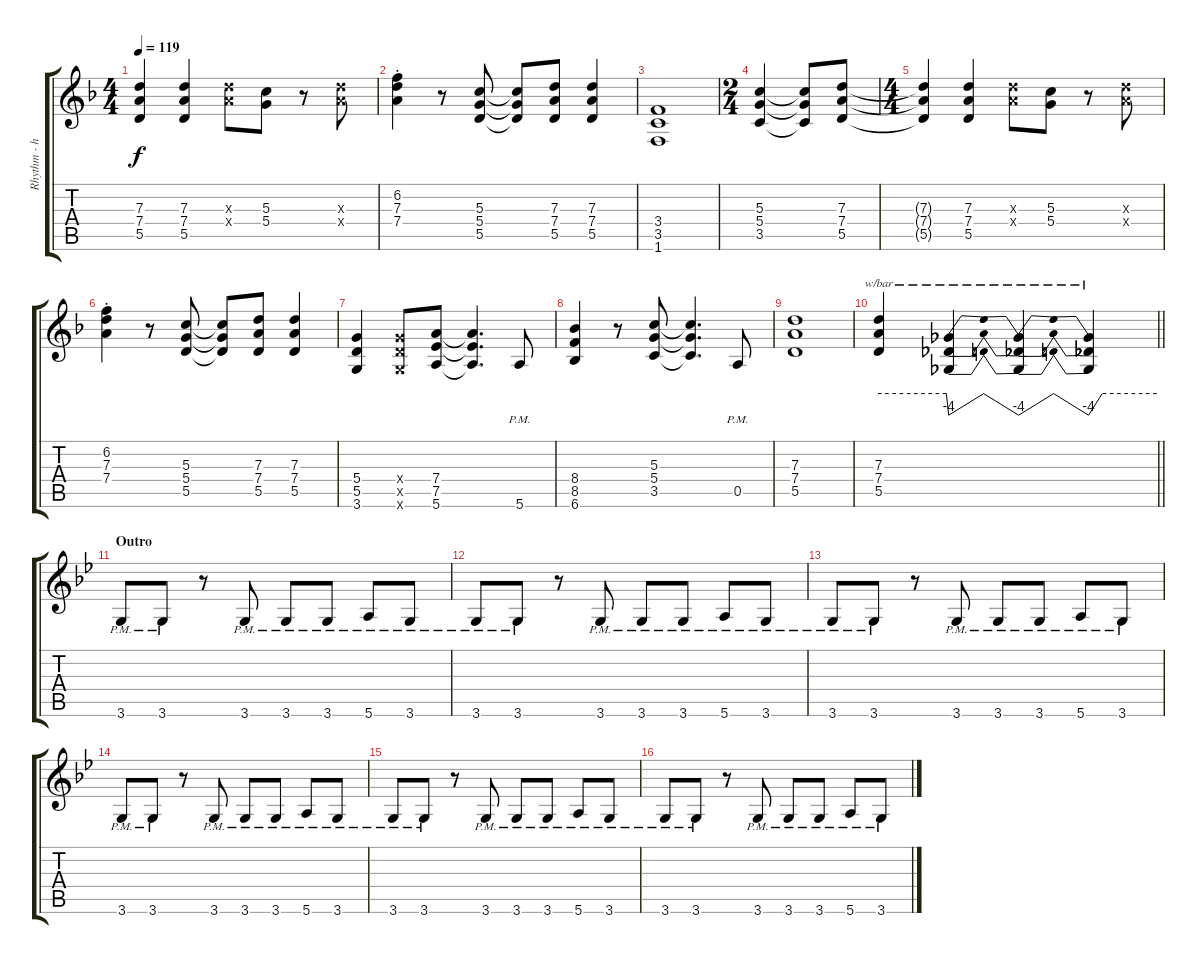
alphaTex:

\track ("Rhythm - heavy - right" "Rhythm - h") {instrument distortionguitar}
\staff {score tabs}
\tuning (E4 B3 G3 D3 A2 E2) {hide}
\ts (4 4)
\tempo 119
\clef g2
\ks f
(7.3{t} 7.4{t} 5.5{t}).4{dy f} (7.3 7.4 5.5).4 (7.3{x} 7.4{x}).8 (5.3 5.4).8 r.8 (7.3{x} 7.4{x}).8 |
(6.2{st} 7.3{st} 7.4{st}).4 r.8 (5.3 5.4 5.5).8 (5.3{t} 5.4{t} 5.5{t}).8 (7.3 7.4 5.5).8 (7.3 7.4 5.5).4 |
(3.4 3.5 1.6).1 |
\ts (2 4)
(5.3 5.4 3.5).4 (5.3{t} 5.4{t} 3.5{t}).8 (7.3 7.4 5.5).8 |
\ts (4 4)
(7.3{t} 7.4{t} 5.5{t}).4 (7.3 7.4 5.5).4 (7.3{x} 7.4{x}).8 (5.3 5.4).8 r.8 (7.3{x} 7.4{x}).8 |
(6.2{st} 7.3{st} 7.4{st}).4 r.8 (5.3 5.4 5.5).8 (5.3{t} 5.4{t} 5.5{t}).8 (7.3 7.4 5.5).8 (7.3 7.4 5.5).4 |
(5.4 5.5 3.6).4 (5.4{x} 5.5{x} 3.6{x}).8 (7.4 7.5 5.6).8 (7.4{t} 7.5{t} 5.6{t}).4{d} 5.6{pm}.8 |
(8.4 8.5 6.6).4 r.8 (5.3 5.4 3.5).8 (5.3{t} 5.4{t} 3.5{t}).4{d} 0.5{pm}.8 |
(7.3 7.4 5.5).1 |
\barLineRight lightlight
(7.3 7.4 5.5).4{tbe (custom default 0 0 58 0 60 -16)} (7.3{t} 7.4{t} 5.5{t}).4{tbe (dip default 0 -16 15 0 58 0 60 -16)} (7.3{t} 7.4{t} 5.5{t}).4{tbe (dip default 0 -16 10 0 58 0 60 -16)} (7.3{t} 7.4{t} 5.5{t}).4{tbe (custom default 0 -16 12 0 60 0)} |
\section ("" "Outro")
\ks bb
3.6{pm}.8 3.6{pm}.8 r.8 3.6{pm}.8 3.6{pm}.8 3.6{pm}.8 5.6{pm}.8 3.6{pm}.8 |
3.6{pm}.8 3.6{pm}.8 r.8 3.6{pm}.8 3.6{pm}.8 3.6{pm}.8 5.6{pm}.8 3.6{pm}.8 |
3.6{pm}.8 3.6{pm}.8 r.8 3.6{pm}.8 3.6{pm}.8 3.6{pm}.8 5.6{pm}.8 3.6{pm}.8 |
3.6{pm}.8 3.6{pm}.8 r.8 3.6{pm}.8 3.6{pm}.8 3.6{pm}.8 5.6{pm}.8 3.6{pm}.8 |
3.6{pm}.8 3.6{pm}.8 r.8 3.6{pm}.8 3.6{pm}.8 3.6{pm}.8 5.6{pm}.8 3.6{pm}.8 |
3.6{pm}.8 3.6{pm}.8 r.8 3.6{pm}.8 3.6{pm}.8 3.6{pm}.8 5.6{pm}.8 3.6{pm}.8
